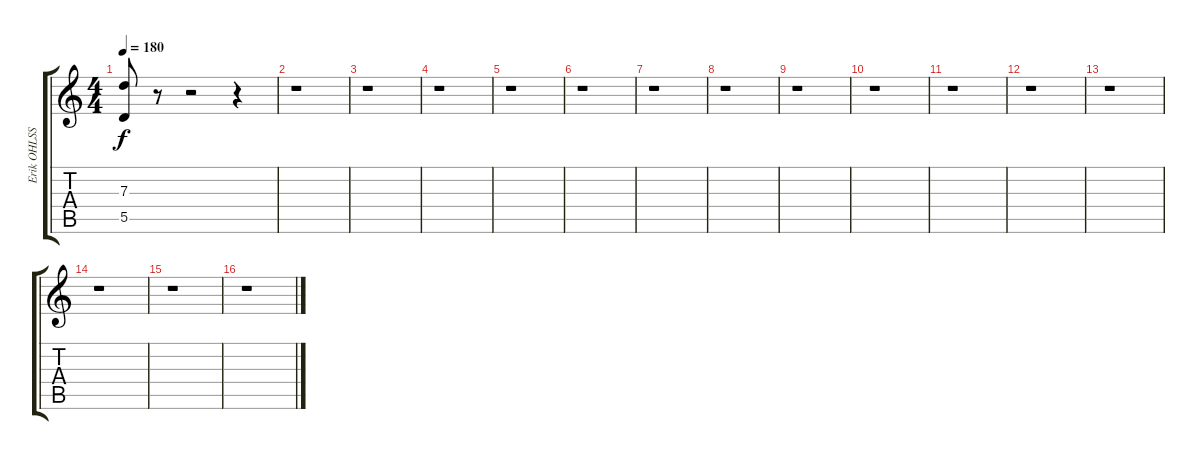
\track ("Erik OHLSSON" "Erik OHLSS") {instrument distortionguitar}
\staff {score tabs}
\tuning (E4 B3 G3 D3 A2 E2) {hide}
\ts (4 4)
\tempo 180
\clef g2
\ks c
(7.3{t} 5.5{t}).8{dy f} r.8 r.2 r.4 |
r.1 |
r.1 |
r.1 |
r.1 |
r.1 |
r.1 |
r.1 |
r.1 |
r.1 |
r.1 |
r.1 |
r.1 |
r.1 |
r.1 |
r.1
